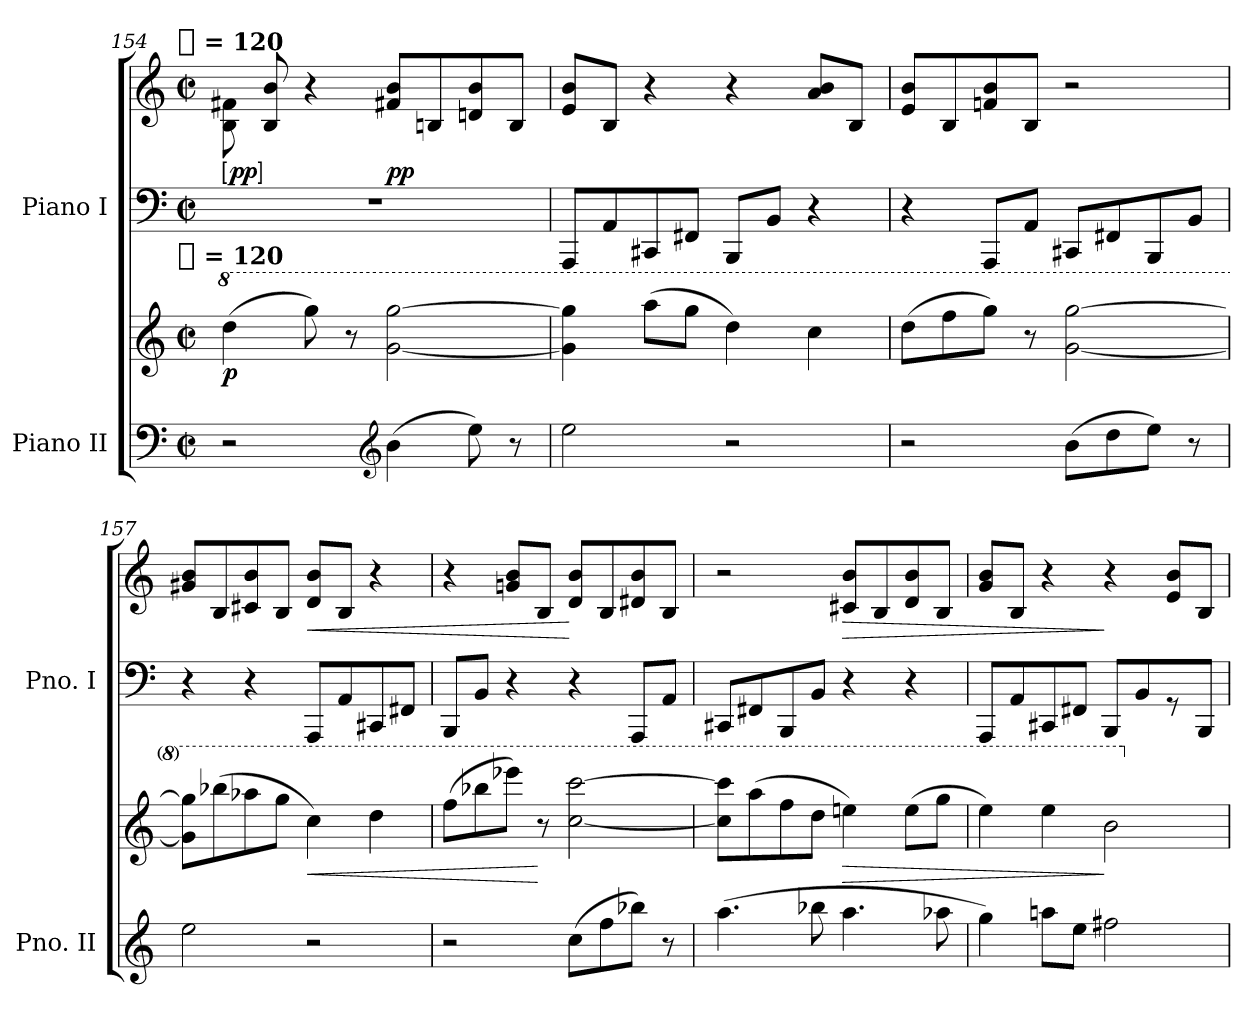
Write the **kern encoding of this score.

**kern	**kern	**dynam	**kern	**kern	**dynam
*part4	*part3	*part3	*part2	*part1	*part1
*staff4	*staff3	*staff3	*staff2	*staff1	*staff1
*I"Piano II	*	*	*I"Piano I	*	*
*I'Pno. II	*	*	*I'Pno. I	*	*
*clefF4	*clefG2	*	*clefF4	*clefG2	*
*k[]	*k[]	*	*k[]	*k[]	*
*C:	*C:	*	*C:	*C:	*
!!LO:TX:omd:t=[half] = 120
*M2/2	*M2/2	*	*M2/2	*M2/2	*
*met(c|)	*met(c|)	*	*met(c|)	*met(c|)	*
*MM240	*MM240	*	*MM240	*MM240	*
*	*8va	*	*	*	*
=154	=154	=154	=154	=154	=154
!	!LO:TX:t=[half] = 120	!	!	!	!
!	!	!	!	!	!LO:DY:ed=brack
2r	(4ddd	p	1r	8B\ 8f#X\	pp
.	.	.	.	8B 8b	.
.	8ggg)	.	.	4r	.
.	8r	.	.	.	.
*clefG2	*	*	*	*	*
(4b	[2gg [2ggg	.	.	8f#X 8bL	pp
.	.	.	.	8Bn	.
8ee)	.	.	.	8dn 8b	.
8r	.	.	.	8BJ	.
=155	=155	=155	=155	=155	=155
2ee	4gg] 4ggg]	.	8AAAL	8e 8bL	.
.	.	.	8AA	8BJ	.
.	(8aaaL	.	8CC#X	4r	.
.	8gggJ	.	8FF#XJ	.	.
2r	4ddd)	.	8BBBL	4r	.
.	.	.	8BBJ	.	.
.	4ccc	.	4r	8a 8bL	.
.	.	.	.	8BJ	.
=156	=156	=156	=156	=156	=156
2r	(8dddL	.	4r	8e 8bL	.
.	8fff	.	.	8B	.
.	8gggJ)	.	8AAAL	8fn 8b	.
.	8r	.	8AAJ	8BJ	.
(8bL	[2gg [2ggg	.	8CC#XL	2r	.
8dd	.	.	8FF#X	.	.
8eeJ)	.	.	8BBB	.	.
8r	.	.	8BBJ	.	.
=157	=157	=157	=157	=157	=157
2ee	8gg] 8ggg]L	.	4r	8g#X 8bL	.
.	(8bbb-X	.	.	8B	.
.	8aaa-X	.	4r	8c#X 8b	.
.	8gggJ	.	.	8BJ	.
2r	4ccc)	<	8AAAL	8d 8bL	<
.	.	.	8AA	8BJ	.
.	4ddd	.	8CC#X	4r	.
.	.	.	8FF#XJ	.	.
=158	=158	=158	=158	=158	=158
2r	(8fffL	.	8BBBL	4r	.
.	8bbb-X	.	8BBJ	.	.
.	8eeee-XJ)	.	4r	8gn 8bL	.
.	8r	[	.	8BJ	.
(8ccL	[2ccc [2cccc	.	4r	8d 8bL	[
8ff	.	.	.	8B	.
8bb-XJ)	.	.	8AAAL	8d#X 8b	.
8r	.	.	8AAJ	8BJ	.
=159	=159	=159	=159	=159	=159
(4.aa	8ccc] 8cccc]L	.	8CC#XL	2r	.
.	(8aaa	.	8FF#X	.	.
.	8fff	.	8BBB	.	.
8bb-X	8dddJ	.	8BBJ	.	.
4.aa	4eeen)	>	4r	8c#X 8bL	>
.	.	.	.	8B	.
.	(8eeeL	.	4r	8d 8b	.
8aa-X	8gggJ	.	.	8BJ	.
=160	=160	=160	=160	=160	=160
4gg)	4eee)	.	8AAAL	8g 8bL	.
.	.	.	8AA	8BJ	.
8aanL	4eee	.	8CC#X	4r	.
8eeJ	.	.	8FF#XJ	.	.
2ff#X	2bb	]	8BBBL	4r	]
.	.	.	8BB	.	.
.	.	.	8r	8e 8bL	.
.	.	.	8BBBJ	8BJ	.
*	*X8va	*	*	*	*
=	=	=	=	=	=
*-	*-	*-	*-	*-	*-
